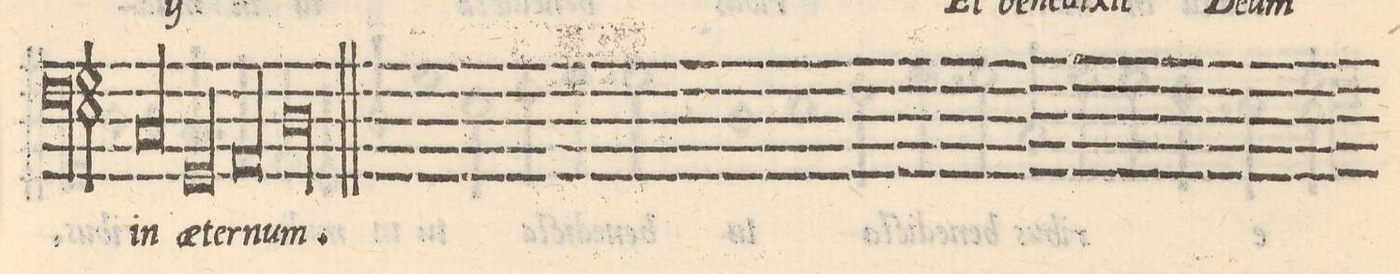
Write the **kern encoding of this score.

**kern	**text
*I"BASSVS	*
*clefF4	*
*k[]	*
*met(C|)	*
*M2/1	*
=45-	=45-
00C	in
=46-	=46-
=47-	=47-
00GG	ae-
=48-	=48-
=49-	=49-
00AA	-ter-
=50-	=50-
=51-	=51-
0Dl	-num.
==	==
*-	*-
